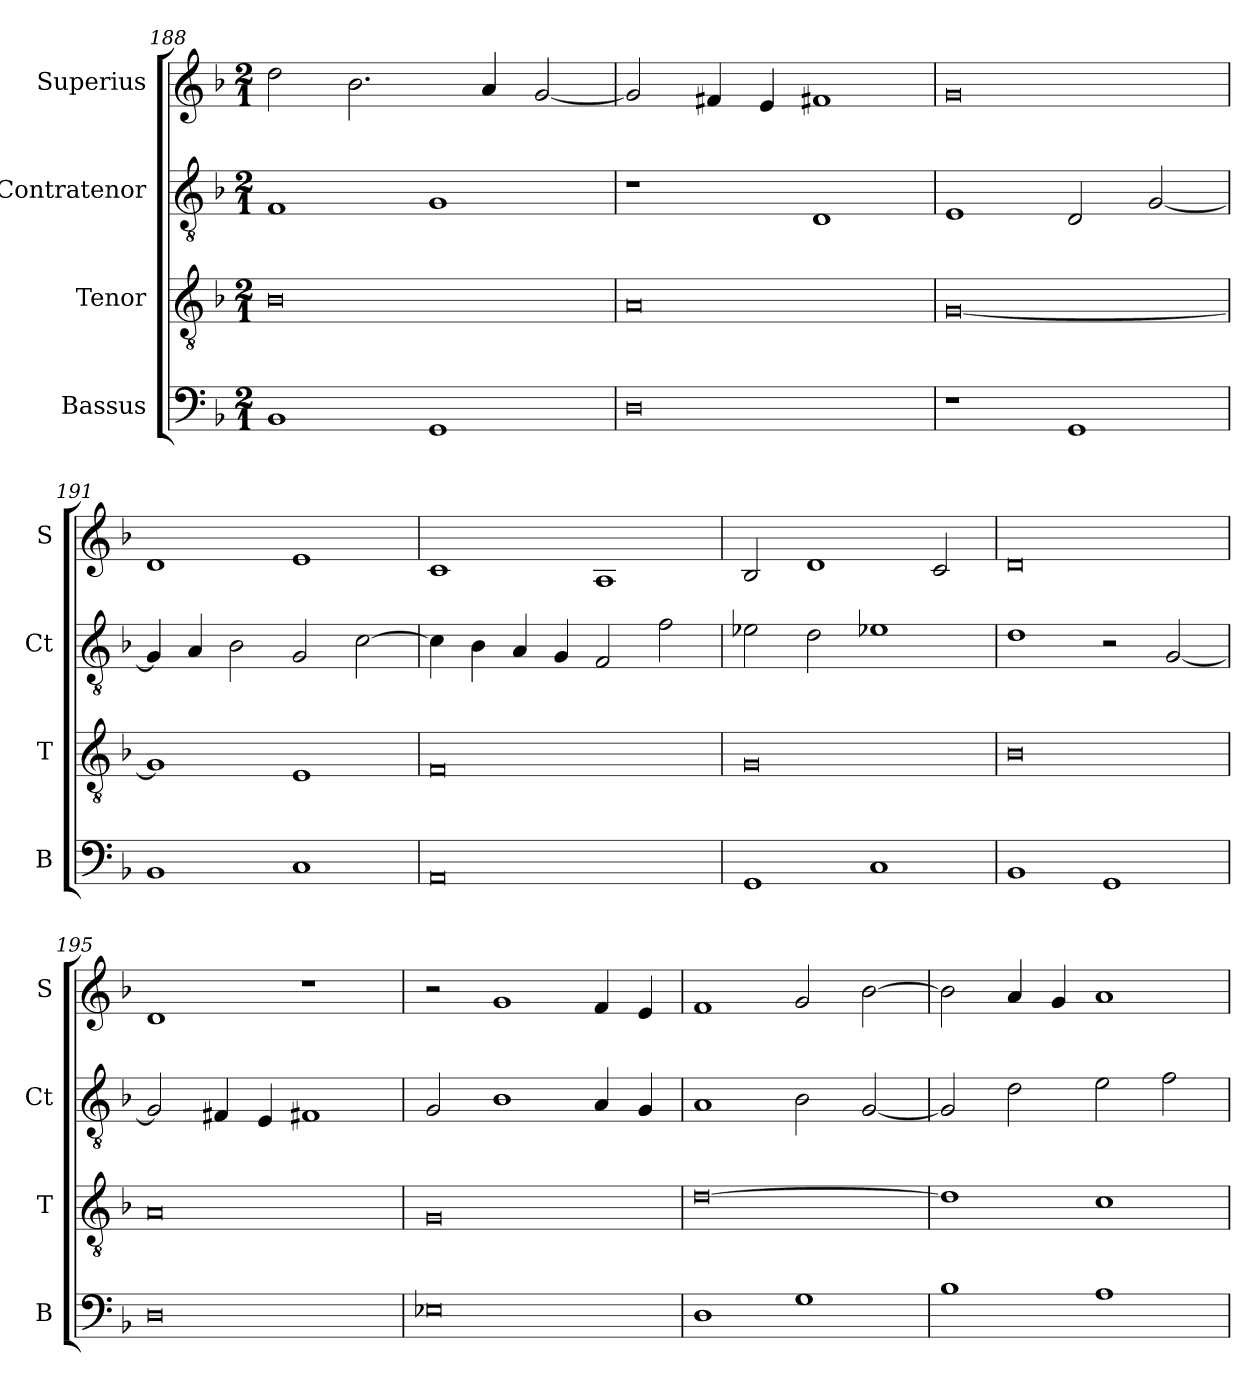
**kern	**kern	**kern	**kern
*part4	*part3	*part2	*part1
*staff4	*staff3	*staff2	*staff1
*I"Bassus	*I"Tenor	*I"Contratenor	*I"Superius
*I'B	*I'T	*I'Ct	*I'S
*clefF4	*clefGv2	*clefGv2	*clefG2
*k[b-]	*k[b-]	*k[b-]	*k[b-]
*M2/1	*M2/1	*M2/1	*M2/1
=188	=188	=188	=188
1BB-	0B-	1F	2dd\
.	.	.	2.b-\
1GG	.	1G	.
.	.	.	4a/
.	.	.	[2g/
=189	=189	=189	=189
0D	0A	1r	2g/]
.	.	.	4f#X/
.	.	.	4e/
.	.	1D	1f#X
=190	=190	=190	=190
1r	[0G	1E	0g
1GG	.	2D/	.
.	.	[2G/	.
=191	=191	=191	=191
1BB-	1G]	4G/]	1d
.	.	4A/	.
.	.	2B-\	.
1C	1E	2G/	1e
.	.	[2c\	.
=192	=192	=192	=192
0AA	0F	4c\]	1c
.	.	4B-\	.
.	.	4A/	.
.	.	4G/	.
.	.	2F/	1A
.	.	2f\	.
=193	=193	=193	=193
1GG	0G	2e-X\	2B-/
.	.	2d\	1d
1C	.	1e-X	.
.	.	.	2c/
=194	=194	=194	=194
1BB-	0B-	1d	0d
1GG	.	2r	.
.	.	[2G/	.
=195	=195	=195	=195
0D	0A	2G/]	1d
.	.	4F#X/	.
.	.	4E/	.
.	.	1F#X	1r
=196	=196	=196	=196
0E-X	0G	2G/	2r
.	.	1B-	1g
.	.	4A/	4f/
.	.	4G/	4e/
=197	=197	=197	=197
1D	[0d	1A	1f
1G	.	2B-\	2g/
.	.	[2G/	[2b-\
=198	=198	=198	=198
1B-	1d]	2G/]	2b-\]
.	.	2d\	4a/
.	.	.	4g/
1A	1c	2e\	1a
.	.	2f\	.
=	=	=	=
*-	*-	*-	*-
